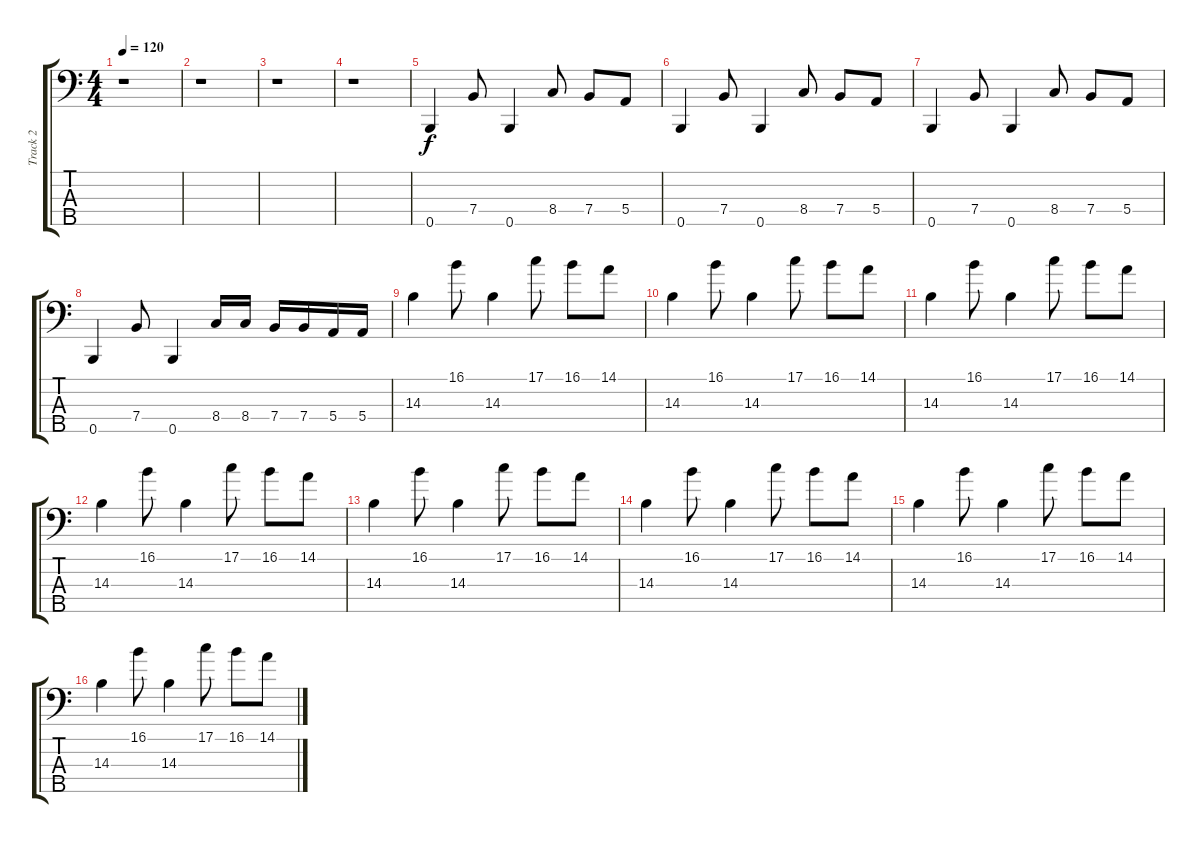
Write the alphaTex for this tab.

\track ("Track 2" "Track 2") {instrument synthbass1}
\staff {score tabs}
\tuning (G2 D2 A1 E1 B0) {hide}
\ts (4 4)
\tempo 120
\clef f4
\ks c
r.1{dy f} |
r.1 |
r.1 |
r.1 |
0.5.4 7.4.8 0.5.4 8.4.8 7.4.8 5.4.8 |
0.5.4 7.4.8 0.5.4 8.4.8 7.4.8 5.4.8 |
0.5.4 7.4.8 0.5.4 8.4.8 7.4.8 5.4.8 |
0.5.4 7.4.8 0.5.4 8.4.16 8.4.16 7.4.16 7.4.16 5.4.16 5.4.16 |
14.3.4 16.1.8 14.3.4 17.1.8 16.1.8 14.1.8 |
14.3.4 16.1.8 14.3.4 17.1.8 16.1.8 14.1.8 |
14.3.4 16.1.8 14.3.4 17.1.8 16.1.8 14.1.8 |
14.3.4 16.1.8 14.3.4 17.1.8 16.1.8 14.1.8 |
14.3.4 16.1.8 14.3.4 17.1.8 16.1.8 14.1.8 |
14.3.4 16.1.8 14.3.4 17.1.8 16.1.8 14.1.8 |
14.3.4 16.1.8 14.3.4 17.1.8 16.1.8 14.1.8 |
14.3.4 16.1.8 14.3.4 17.1.8 16.1.8 14.1.8
